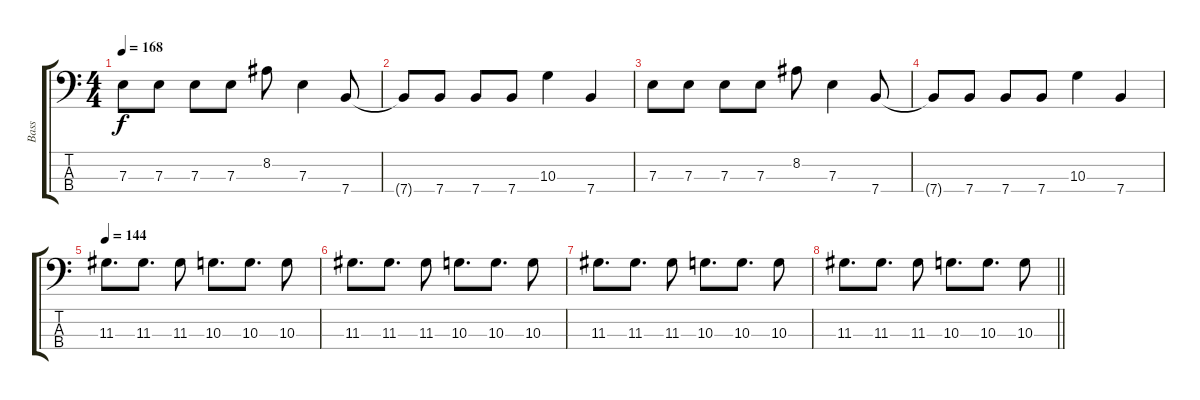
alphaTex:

\track ("Bass" "Bass") {instrument electricbassfinger}
\staff {score tabs}
\tuning (G2 D2 A1 E1) {hide}
\ts (4 4)
\tempo 168
\clef f4
\ks c
7.3.8{dy f} 7.3.8 7.3.8 7.3.8 8.2.8 7.3.4 7.4.8 |
7.4{t}.8 7.4.8 7.4.8 7.4.8 10.3.4 7.4.4 |
7.3.8 7.3.8 7.3.8 7.3.8 8.2.8 7.3.4 7.4.8 |
7.4{t}.8 7.4.8 7.4.8 7.4.8 10.3.4 7.4.4 |
\tempo 144
11.3.8{d} 11.3.8{d} 11.3.8 10.3.8{d} 10.3.8{d} 10.3.8 |
11.3.8{d} 11.3.8{d} 11.3.8 10.3.8{d} 10.3.8{d} 10.3.8 |
11.3.8{d} 11.3.8{d} 11.3.8 10.3.8{d} 10.3.8{d} 10.3.8 |
\barLineRight lightlight
11.3.8{d} 11.3.8{d} 11.3.8 10.3.8{d} 10.3.8{d} 10.3.8
